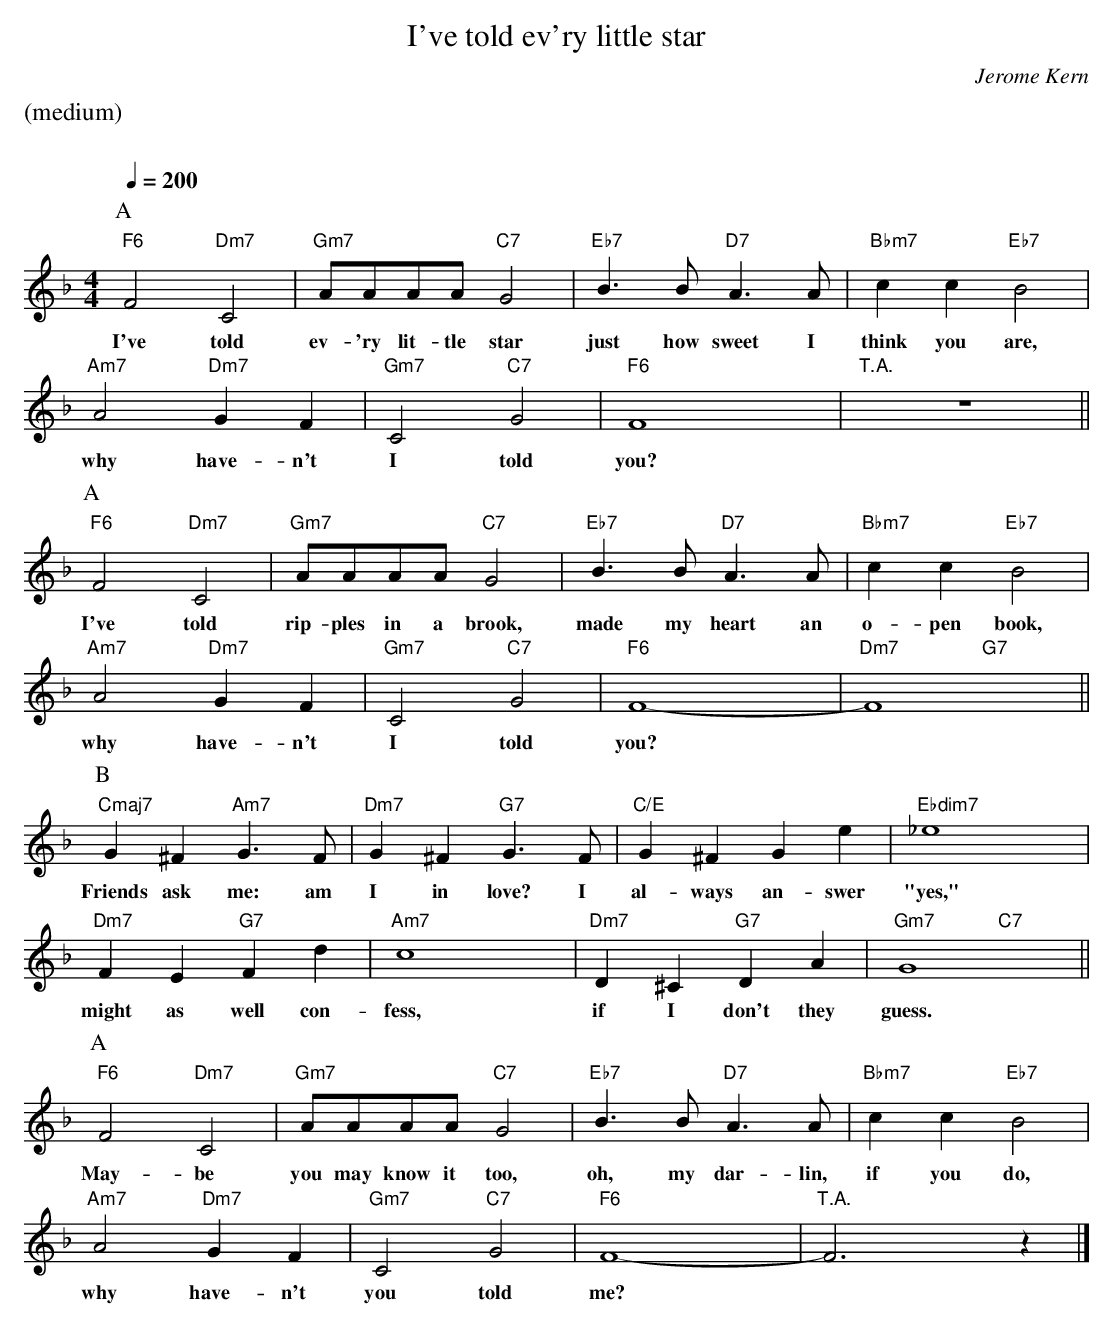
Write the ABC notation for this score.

X:1
T:I've told ev'ry little star
M:4/4
L:1/4
C:Jerome Kern
Q:1/4=200
%%staves (chords melody)
K:F
%%text (medium)
%%vskip 20
P:A
V:chords
"F6"x2 "Dm7"x2 | "Gm7"x2 "C7"x2 | "Eb7"x2 "D7"x2 | "Bbm7"x2 "Eb7"x2 |
"Am7"x2 "Dm7"x2 | "Gm7"x2 "C7"x2 | "F6"x2 x2 | "T.A."x2 x2 ||
V:melody
F2 C2 | A/2A/2A/2A/2 G2 | B>B A>A | cc B2 |
w:I've told ev-'ry lit-tle star just how sweet I think you are,
A2 GF | C2G2 | F4 | z4 ||
w:why have-n't I told you?
P:A
V:chords
"F6"x2 "Dm7"x2 | "Gm7"x2 "C7"x2 | "Eb7"x2 "D7"x2 | "Bbm7"x2 "Eb7"x2 |
"Am7"x2 "Dm7"x2 | "Gm7"x2 "C7"x2 | "F6"x2 x2 | "Dm7"x2 "G7"x2 ||
V:melody
F2 C2 | A/2A/2A/2A/2 G2 | B>B A>A | cc B2 |
w:I've told rip-ples in a brook, made my heart an o-pen book,
A2 GF | C2G2 | F4- | F4 ||
w:why have-n't I told you?*
P:B
V:chords
"Cmaj7"x2 "Am7"x2 | "Dm7"x2 "G7"x2 | "C/E"x2 x2 | "Ebdim7"x2 x2 |
"Dm7"x2 "G7"x2 | "Am7"x2 x2 | "Dm7"x2 "G7"x2 | "Gm7"x2 "C7"x2 ||
V:melody
G^FG>F | G^FG>F | G^FGe | _e4 |
w:Friends ask me: am I in love? I al-ways an-swer "yes,"
FEFd | c4 | D^CDA | G4 ||
w:might as well con-fess, if I don't they guess.
P:A
V:chords
"F6"x2 "Dm7"x2 | "Gm7"x2 "C7"x2 | "Eb7"x2 "D7"x2 | "Bbm7"x2 "Eb7"x2 |
"Am7"x2 "Dm7"x2 | "Gm7"x2 "C7"x2 | "F6"x2 x2 | "T.A."x2 x2 |]
V:melody
F2 C2 | A/2A/2A/2A/2 G2 | B>B A>A | cc B2 |
w:May-be you may know it too, oh, my dar-lin, if you do,
A2 GF | C2G2 | F4- | F3z |]
w:why have-n't you told me?*
